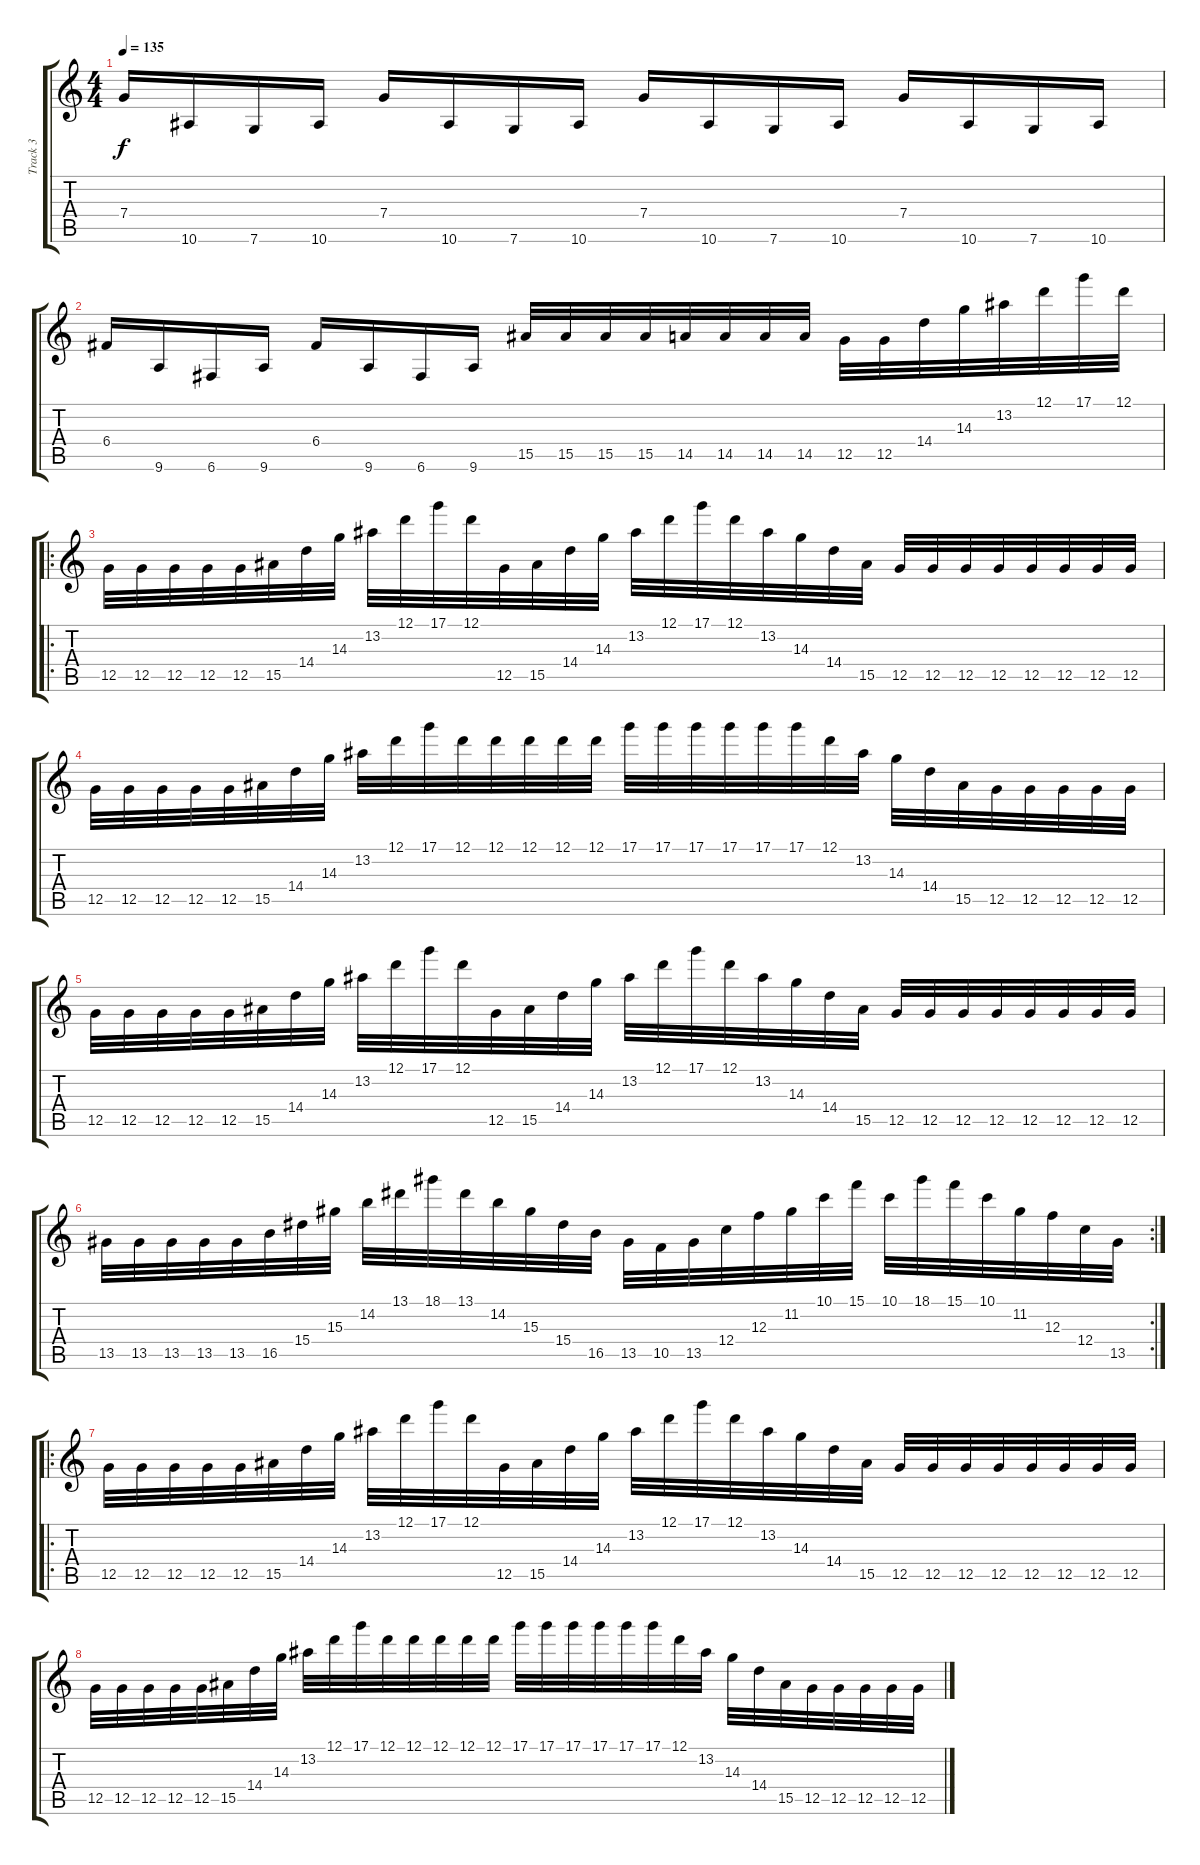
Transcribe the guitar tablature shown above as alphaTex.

\track ("Track 3" "Track 3") {instrument distortionguitar}
\staff {score tabs}
\tuning (D4 A3 F3 C3 G2 C2) {hide}
\ts (4 4)
\tempo 135
\clef g2
\ks c
7.4.16{dy f} 10.6.16 7.6.16 10.6.16 7.4.16 10.6.16 7.6.16 10.6.16 7.4.16 10.6.16 7.6.16 10.6.16 7.4.16 10.6.16 7.6.16 10.6.16 |
6.4.16 9.6.16 6.6.16 9.6.16 6.4.16 9.6.16 6.6.16 9.6.16 15.5.32 15.5.32 15.5.32 15.5.32 14.5.32 14.5.32 14.5.32 14.5.32 12.5.32 12.5.32 14.4.32 14.3.32 13.2.32 12.1.32 17.1.32 12.1.32 |
\ro
12.5.32 12.5.32 12.5.32 12.5.32 12.5.32 15.5.32 14.4.32 14.3.32 13.2.32 12.1.32 17.1.32 12.1.32 12.5.32 15.5.32 14.4.32 14.3.32 13.2.32 12.1.32 17.1.32 12.1.32 13.2.32 14.3.32 14.4.32 15.5.32 12.5.32 12.5.32 12.5.32 12.5.32 12.5.32 12.5.32 12.5.32 12.5.32 |
12.5.32 12.5.32 12.5.32 12.5.32 12.5.32 15.5.32 14.4.32 14.3.32 13.2.32 12.1.32 17.1.32 12.1.32 12.1.32 12.1.32 12.1.32 12.1.32 17.1.32 17.1.32 17.1.32 17.1.32 17.1.32 17.1.32 12.1.32 13.2.32 14.3.32 14.4.32 15.5.32 12.5.32 12.5.32 12.5.32 12.5.32 12.5.32 |
12.5.32 12.5.32 12.5.32 12.5.32 12.5.32 15.5.32 14.4.32 14.3.32 13.2.32 12.1.32 17.1.32 12.1.32 12.5.32 15.5.32 14.4.32 14.3.32 13.2.32 12.1.32 17.1.32 12.1.32 13.2.32 14.3.32 14.4.32 15.5.32 12.5.32 12.5.32 12.5.32 12.5.32 12.5.32 12.5.32 12.5.32 12.5.32 |
\rc 2
13.5.32 13.5.32 13.5.32 13.5.32 13.5.32 16.5.32 15.4.32 15.3.32 14.2.32 13.1.32 18.1.32 13.1.32 14.2.32 15.3.32 15.4.32 16.5.32 13.5.32 10.5.32 13.5.32 12.4.32 12.3.32 11.2.32 10.1.32 15.1.32 10.1.32 18.1.32 15.1.32 10.1.32 11.2.32 12.3.32 12.4.32 13.5.32 |
\ro
12.5.32 12.5.32 12.5.32 12.5.32 12.5.32 15.5.32 14.4.32 14.3.32 13.2.32 12.1.32 17.1.32 12.1.32 12.5.32 15.5.32 14.4.32 14.3.32 13.2.32 12.1.32 17.1.32 12.1.32 13.2.32 14.3.32 14.4.32 15.5.32 12.5.32 12.5.32 12.5.32 12.5.32 12.5.32 12.5.32 12.5.32 12.5.32 |
12.5.32 12.5.32 12.5.32 12.5.32 12.5.32 15.5.32 14.4.32 14.3.32 13.2.32 12.1.32 17.1.32 12.1.32 12.1.32 12.1.32 12.1.32 12.1.32 17.1.32 17.1.32 17.1.32 17.1.32 17.1.32 17.1.32 12.1.32 13.2.32 14.3.32 14.4.32 15.5.32 12.5.32 12.5.32 12.5.32 12.5.32 12.5.32
